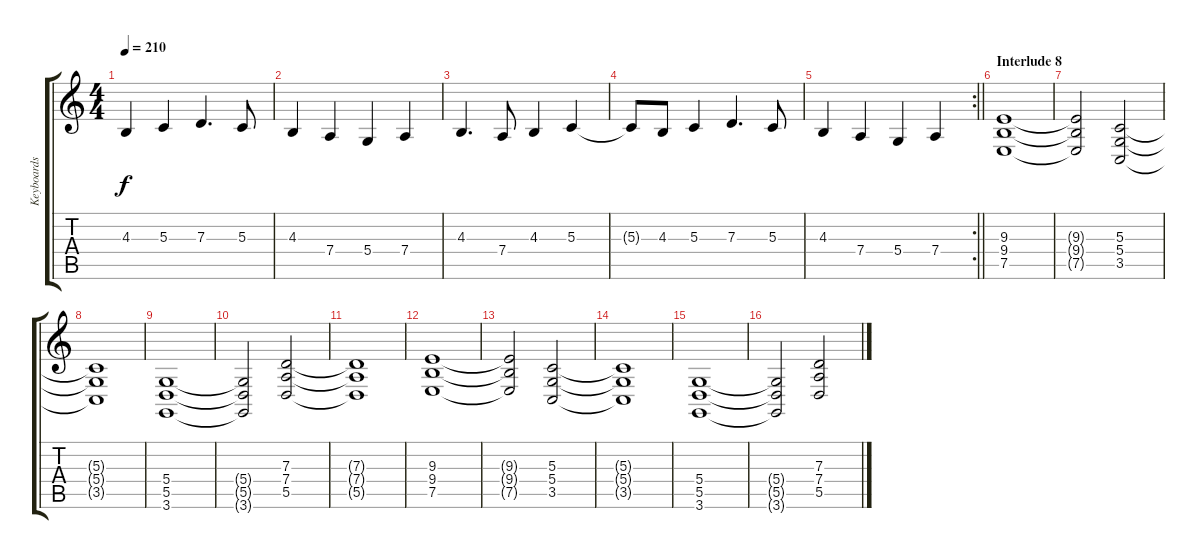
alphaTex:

\track ("Keyboards" "Keyboards") {instrument stringensemble1}
\staff {score tabs}
\tuning (E4 B3 G3 D3 A2 E2) {hide}
\ts (4 4)
\tempo 210
\clef g2
\ks c
4.3.4{dy f} 5.3.4 7.3.4{d} 5.3.8 |
4.3.4 7.4.4 5.4.4 7.4.4 |
4.3.4{d} 7.4.8 4.3.4 5.3.4 |
5.3{t}.8 4.3.8 5.3.4 7.3.4{d} 5.3.8 |
\rc 2
\barLineRight lightlight
4.3.4 7.4.4 5.4.4 7.4.4 |
\section ("" "Interlude 8")
(9.3 9.4 7.5).1 |
(9.3{t} 9.4{t} 7.5{t}).2 (5.3 5.4 3.5).2 |
(5.3{t} 5.4{t} 3.5{t}).1 |
(5.4 5.5 3.6).1 |
(5.4{t} 5.5{t} 3.6{t}).2 (7.3 7.4 5.5).2 |
(7.3{t} 7.4{t} 5.5{t}).1 |
(9.3 9.4 7.5).1 |
(9.3{t} 9.4{t} 7.5{t}).2 (5.3 5.4 3.5).2 |
(5.3{t} 5.4{t} 3.5{t}).1 |
(5.4 5.5 3.6).1 |
(5.4{t} 5.5{t} 3.6{t}).2 (7.3 7.4 5.5).2
